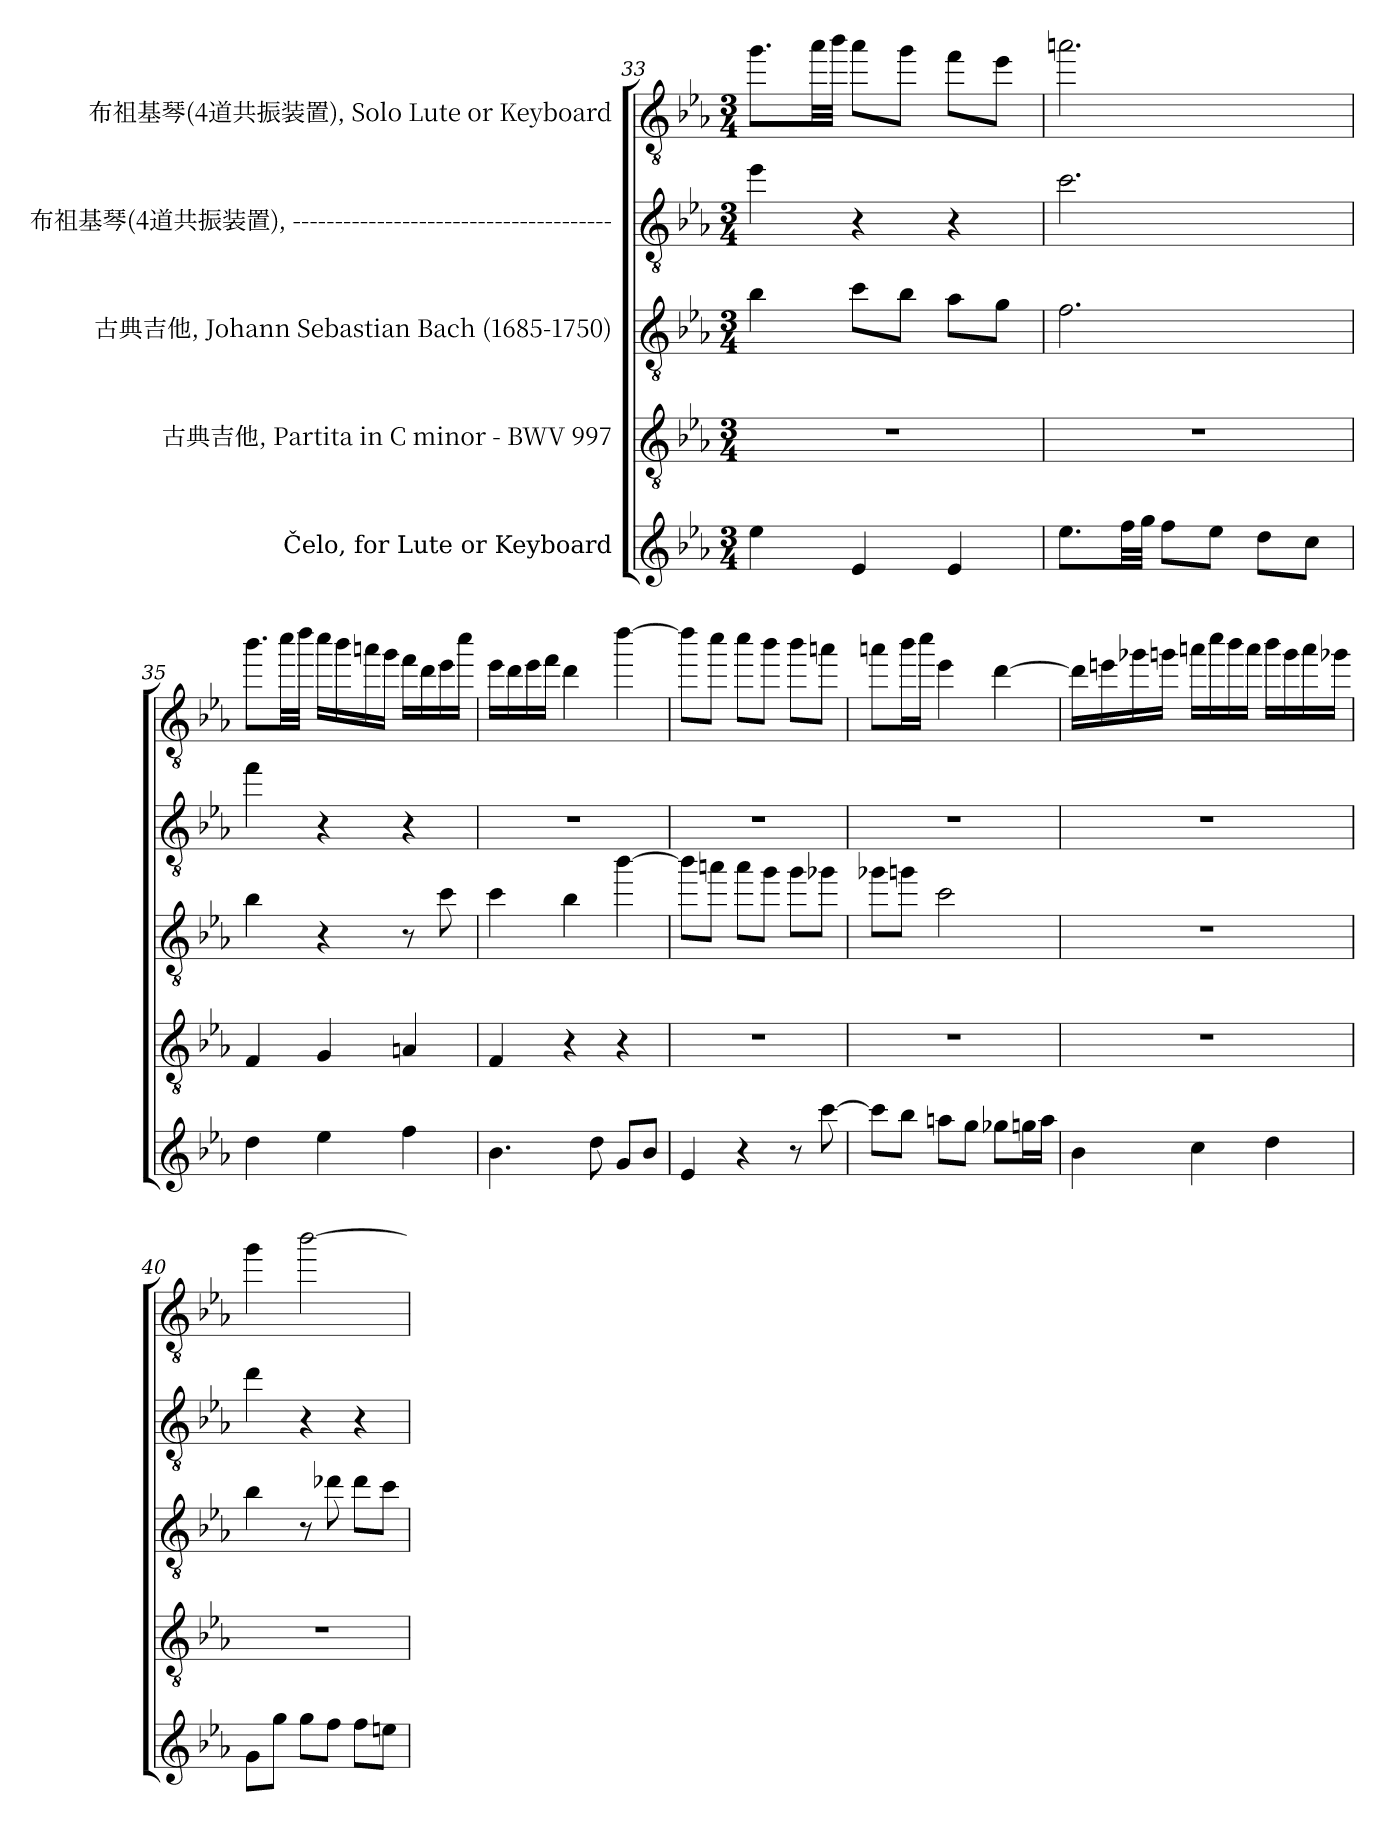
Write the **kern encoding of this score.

**kern	**kern	**kern	**kern	**kern
*part5	*part4	*part3	*part2	*part1
*staff5	*staff4	*staff3	*staff2	*staff1
*I"Čelo, for Lute or Keyboard	*I"古典吉他, Partita in C minor - BWV 997	*I"古典吉他, Johann Sebastian Bach  (1685-1750)	*I"布祖基琴(4道共振装置), --------------------------------------	*I"布祖基琴(4道共振装置), Solo Lute or Keyboard
*clefG2	*clefGv2	*clefGv2	*clefGv2	*clefGv2
*ITrd14c24	*	*	*	*
*k[b-e-a-]	*k[b-e-a-]	*k[b-e-a-]	*k[b-e-a-]	*k[b-e-a-]
*M3/4	*M3/4	*M3/4	*M3/4	*M3/4
=33	=33	=33	=33	=33
4E-\	2.r	4b-\	4ee-\	8.gg\L
.	.	.	.	32aa-\LL
.	.	.	.	32bb-\JJJ
4EE-/	.	8cc\L	4r	8aa-\L
.	.	8b-\J	.	8gg\J
4EE-/	.	8a-\L	4r	8ff\L
.	.	8g\J	.	8ee-\J
=34	=34	=34	=34	=34
8.E-\L	2.r	2.f\	2.cc\	2.aan\
32F\LL	.	.	.	.
32G\JJJ	.	.	.	.
8F\L	.	.	.	.
8E-\J	.	.	.	.
8D\L	.	.	.	.
8C\J	.	.	.	.
!!LO:PB:g=z
=35	=35	=35	=35	=35
4D\	4F/	4b-\	4ff\	8.bb-\L
.	.	.	.	32ccc\LL
.	.	.	.	32ddd\JJJ
4E-\	4G/	4r	4r	16ccc\LL
.	.	.	.	16bb-\
.	.	.	.	16aan\
.	.	.	.	16gg\JJ
4F\	4An/	8r	4r	16ff\LL
.	.	.	.	16dd\
.	.	8cc\	.	16ee-\
.	.	.	.	16ccc\JJ
=36	=36	=36	=36	=36
4.BB-\	4F/	4cc\	2.r	16ee-\LL
.	.	.	.	16dd\
.	.	.	.	16ee-\
.	.	.	.	16ff\JJ
.	4r	4b-\	.	4dd\
8D\	.	.	.	.
8GG/L	4r	[4bb-\	.	[4ddd\
8BB-/J	.	.	.	.
=37	=37	=37	=37	=37
4EE-/	2.r	8bb-\L]	2.r	8ddd\L]
.	.	8aan\J	.	8ccc\J
4r	.	8aa\L	.	8ccc\L
.	.	8gg\J	.	8bb-\J
8r	.	8gg\L	.	8bb-\L
[8c\	.	8gg-X\J	.	8aan\J
!!LO:LB:g=z
=38	=38	=38	=38	=38
8c\L]	2.r	8gg-X\L	2.r	8aan\L
8B-\J	.	8ggn\J	.	16bb-\L
.	.	.	.	16ccc\JJ
8An\L	.	2cc\	.	4ee-\
8G\J	.	.	.	.
8G-X\L	.	.	.	[4dd\
16Gn\L	.	.	.	.
16A\JJ	.	.	.	.
=39	=39	=39	=39	=39
4BB-\	2.r	2.r	2.r	16dd\LL]
.	.	.	.	16een\
.	.	.	.	16gg-X\
.	.	.	.	16ggn\JJ
4C\	.	.	.	16aan\LL
.	.	.	.	16ccc\
.	.	.	.	16bb-\
.	.	.	.	16aa\JJ
4D\	.	.	.	16bb-\LL
.	.	.	.	16gg\
.	.	.	.	16aa\
.	.	.	.	16gg-X\JJ
=40	=40	=40	=40	=40
8GG\L	2.r	4b-\	4dd\	4gg\
8G\J	.	.	.	.
8G\L	.	8r	4r	[2bb-\
8F\J	.	8dd-X\	.	.
8F\L	.	8dd-\L	4r	.
8En\J	.	8cc\J	.	.
=	=	=	=	=
*-	*-	*-	*-	*-
